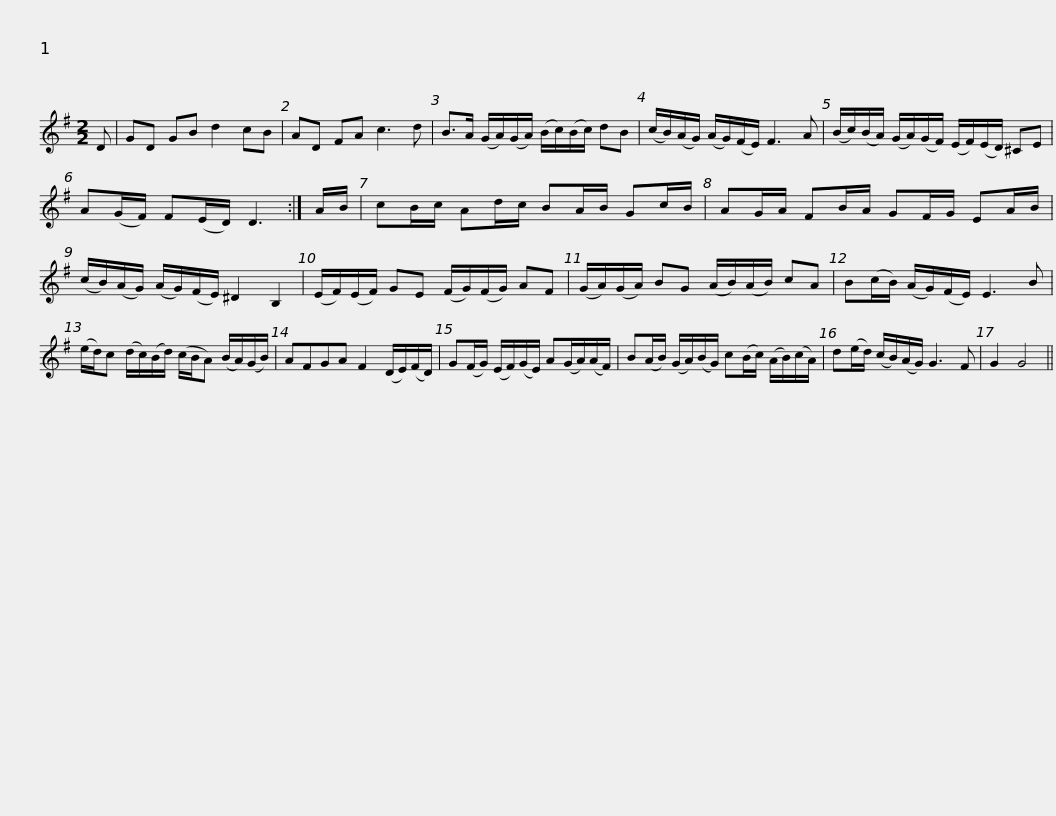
X:1
L:1/8
M:2/2
I:linebreak $
K:G
V:1 treble
V:1
 D | GD GB d2 cB | AD FA c3 d | B>A (G/A/)(G/A/) (B/c/)(B/c/) dB | (c/B/)(A/G/) (A/G/)(F/E/) F3 A |$ %5
 (B/c/)(B/A/) (G/A/)(G/F/) (E/F/)(E/D/) ^CE | A(G/F/) F(E/D/) D3 :| A/B/ | cB/c/ Ad/c/ BA/B/ Gc/B/ |$ AG/A/ FB/A/ GF/G/ EA/B/ | %10
 (c/B/)(A/G/) (A/G/)(F/E/) ^D2 B,2 | (E/F/)(E/F/) GE (F/G/)(F/G/) AF | (G/A/)(G/A/) BG (A/B/)(A/B/) cA |$ B(c/B/) (A/G/)(F/E/) E3 B | (e/d/)c (d/c/)(B/d/) (c/B/A) (B/A/)(G/B/) | %15
 AFGA F2 (D/E/)(F/D/) | G(F/G/) (E/F/)(G/E/) A(G/A/)(A/F/) |$ B(A/B/) (G/A/)(B/G/) c(B/c/) (A/B/)(c/A/) | d(e/d/) (c/B/)(A/G/) G3 F | G2 G4 || %20
